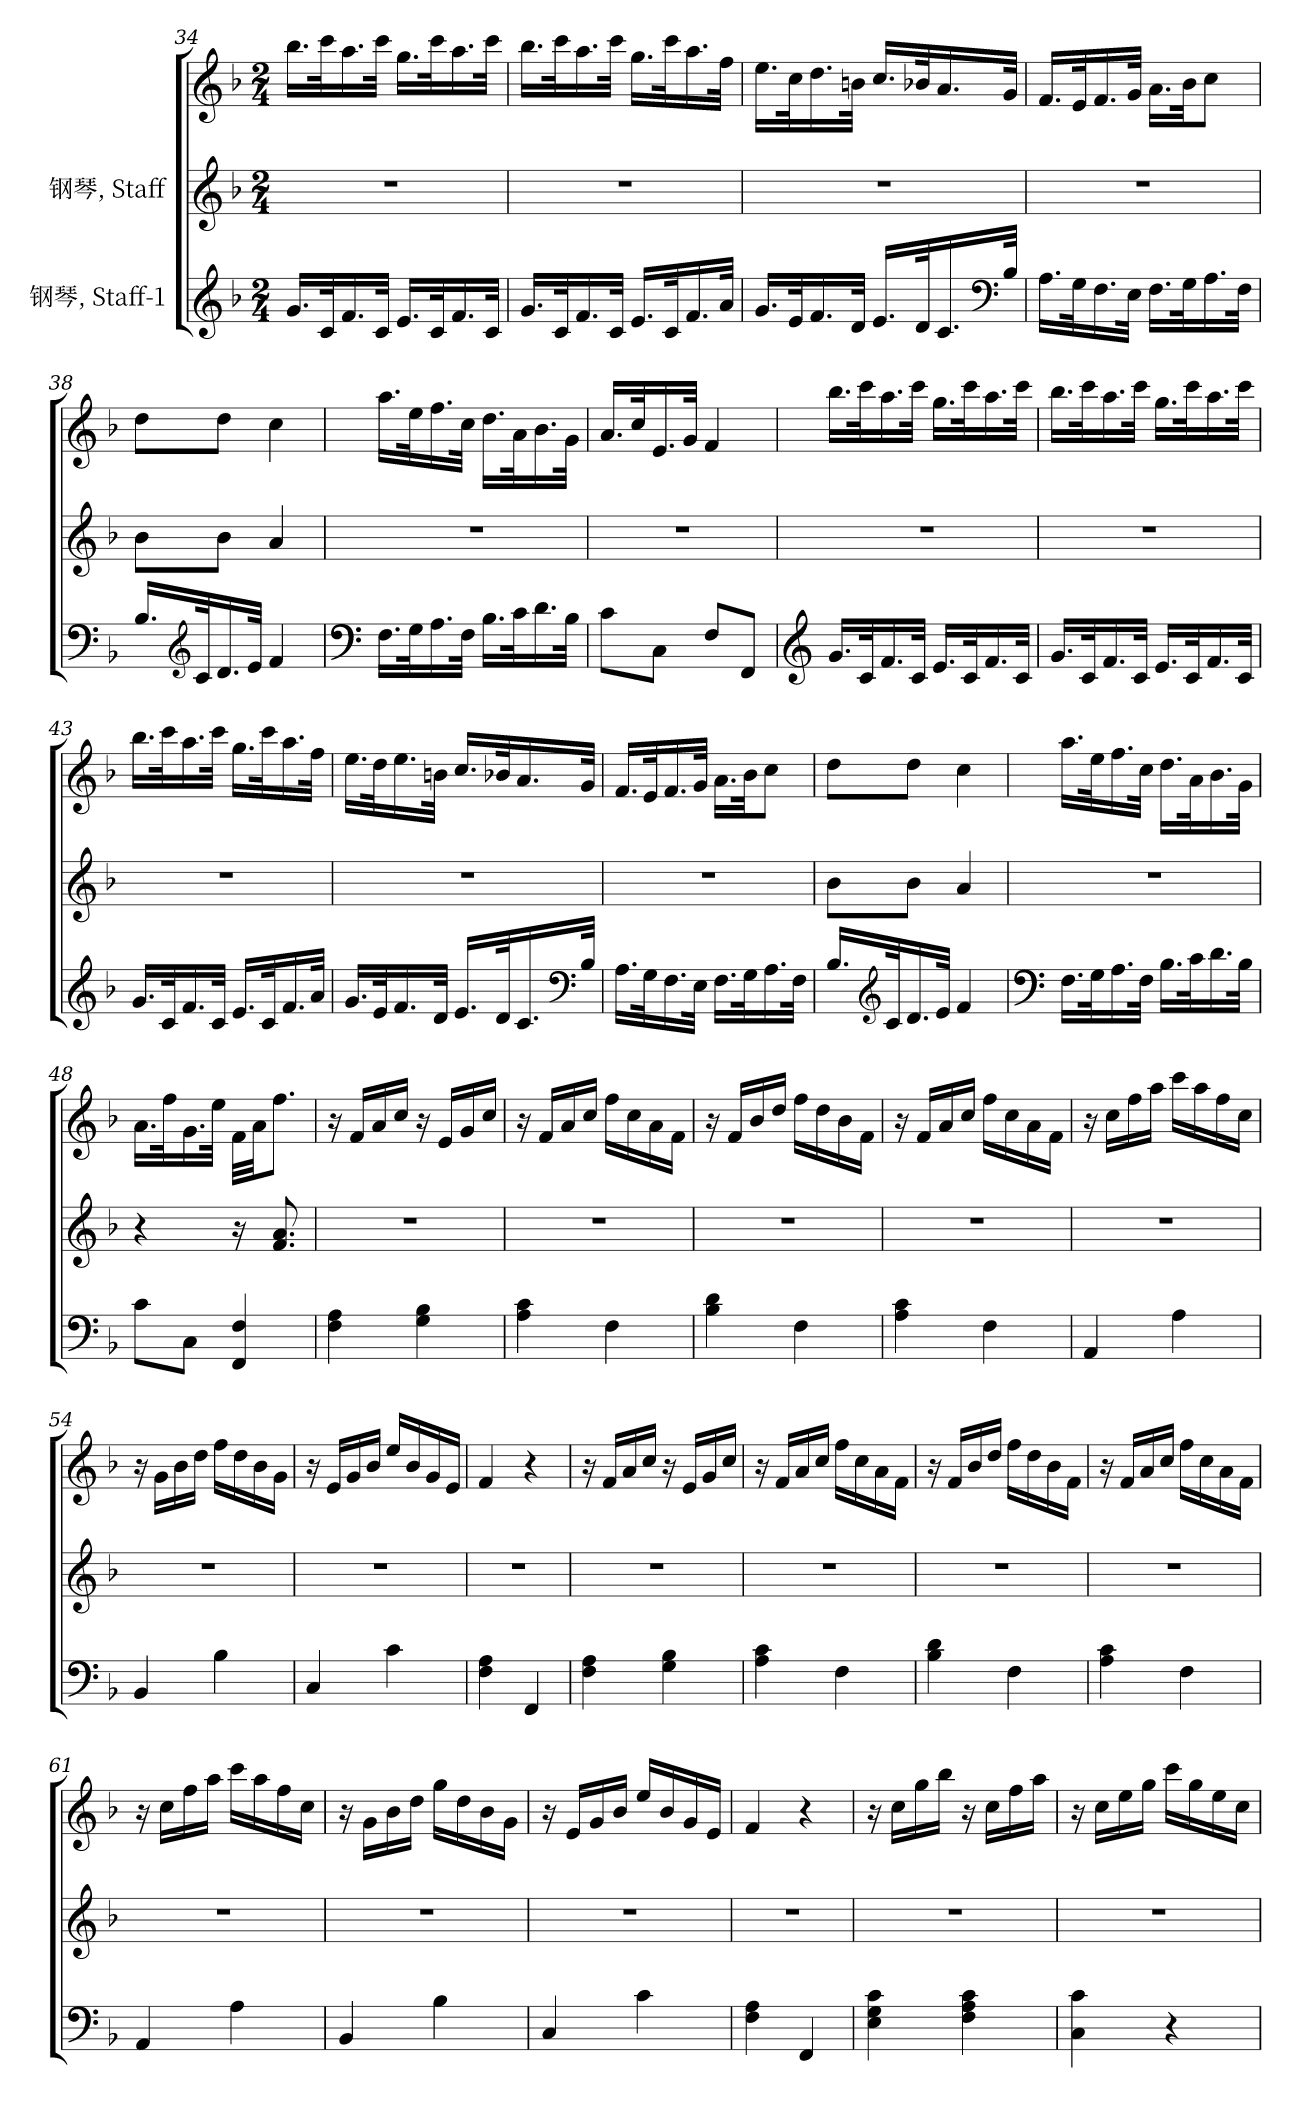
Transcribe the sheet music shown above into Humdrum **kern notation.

**kern	**kern	**kern
*part2	*part1	*part1
*staff3	*staff2	*staff1
*I"钢琴, Staff-1	*I"钢琴, Staff	*
*clefG2	*clefG2	*clefG2
*k[b-]	*k[b-]	*k[b-]
*M2/4	*M2/4	*M2/4
=34	=34	=34
16.g/LL	2r	16.bb-\LL
32c/K	.	32ccc\K
16.f/	.	16.aa\
32c/JJk	.	32ccc\JJk
16.e/LL	.	16.gg\LL
32c/K	.	32ccc\K
16.f/	.	16.aa\
32c/JJk	.	32ccc\JJk
!!LO:LB:g=z
=35	=35	=35
16.g/LL	2r	16.bb-\LL
32c/K	.	32ccc\K
16.f/	.	16.aa\
32c/JJk	.	32ccc\JJk
16.e/LL	.	16.gg\LL
32c/K	.	32ccc\K
16.f/	.	16.aa\
32a/JJk	.	32ff\JJk
=36	=36	=36
16.g/LL	2r	16.ee\LL
32e/K	.	32cc\K
16.f/	.	16.dd\
32d/JJk	.	32bn\JJk
16.e/LL	.	16.cc/LL
32d/K	.	32b-X/K
16.c/	.	16.a/
*clefF4	*	*
32B-/JJk	.	32g/JJk
=37	=37	=37
*	*	*MM115
16.A\LL	2r	16.f/LL
32G\K	.	32e/K
16.F\	.	16.f/
32E\JJk	.	32g/JJk
16.F\LL	.	16.a\LL
32G\K	.	32b-\JK
16.A\	.	8cc\J
32F\JJk	.	.
!!LO:LB:g=z
=38	=38	=38
16.B-/LL	8b-\L	8dd\L
*clefG2	*	*
32c/K	.	.
16.d/	8b-\J	8dd\J
32e/JJk	.	.
4f/	4a/	4cc\
=39	=39	=39
*clefF4	*	*
16.F\LL	2r	16.aa\LL
32G\K	.	32ee\K
16.A\	.	16.ff\
32F\JJk	.	32cc\JJk
16.B-\LL	.	16.dd\LL
32c\K	.	32a\K
16.d\	.	16.b-\
32B-\JJk	.	32g\JJk
=40	=40	=40
8c\L	2r	16.a/LL
.	.	32cc/K
8C\J	.	16.e/
.	.	32g/JJk
8F/L	.	4f/
8FF/J	.	.
=41	=41	=41
*clefG2	*	*
16.g/LL	2r	16.bb-\LL
32c/K	.	32ccc\K
16.f/	.	16.aa\
32c/JJk	.	32ccc\JJk
16.e/LL	.	16.gg\LL
32c/K	.	32ccc\K
16.f/	.	16.aa\
32c/JJk	.	32ccc\JJk
!!LO:PB:g=z
=42	=42	=42
16.g/LL	2r	16.bb-\LL
32c/K	.	32ccc\K
16.f/	.	16.aa\
32c/JJk	.	32ccc\JJk
16.e/LL	.	16.gg\LL
32c/K	.	32ccc\K
16.f/	.	16.aa\
32c/JJk	.	32ccc\JJk
=43	=43	=43
16.g/LL	2r	16.bb-\LL
32c/K	.	32ccc\K
16.f/	.	16.aa\
32c/JJk	.	32ccc\JJk
16.e/LL	.	16.gg\LL
32c/K	.	32ccc\K
16.f/	.	16.aa\
32a/JJk	.	32ff\JJk
=44	=44	=44
*	*	*MM105
16.g/LL	2r	16.ee\LL
32e/K	.	32dd\K
16.f/	.	16.ee\
32d/JJk	.	32bn\JJk
16.e/LL	.	16.cc/LL
32d/K	.	32b-X/K
16.c/	.	16.a/
*clefF4	*	*
32B-/JJk	.	32g/JJk
!!LO:LB:g=z
=45	=45	=45
16.A\LL	2r	16.f/LL
32G\K	.	32e/K
16.F\	.	16.f/
32E\JJk	.	32g/JJk
16.F\LL	.	16.a\LL
32G\K	.	32b-\JK
16.A\	.	8cc\J
32F\JJk	.	.
=46	=46	=46
16.B-/LL	8b-\L	8dd\L
*clefG2	*	*
32c/K	.	.
16.d/	8b-\J	8dd\J
32e/JJk	.	.
4f/	4a/	4cc\
=47	=47	=47
*clefF4	*	*
16.F\LL	2r	16.aa\LL
32G\K	.	32ee\K
16.A\	.	16.ff\
32F\JJk	.	32cc\JJk
16.B-\LL	.	16.dd\LL
32c\K	.	32a\K
16.d\	.	16.b-\
32B-\JJk	.	32g\JJk
=48	=48	=48
8c\L	4r	16.a\LL
.	.	32ff\K
8C\J	.	16.g\
.	.	32ee\JJk
4FF/ 4F/	16r	32f\LLL
.	.	32a\JJ
.	8.f/ 8.a/	8.ff\J
!!LO:LB:g=z
=49	=49	=49
*	*	*MM140
4F\ 4A\	2r	16r
.	.	16f/LL
.	.	16a/
.	.	16cc/JJ
4G\ 4B-\	.	16r
.	.	16e/LL
.	.	16g/
.	.	16cc/JJ
=50	=50	=50
4A\ 4c\	2r	16r
.	.	16f/LL
.	.	16a/
.	.	16cc/JJ
4F\	.	16ff\LL
.	.	16cc\
.	.	16a\
.	.	16f\JJ
=51	=51	=51
4B-\ 4d\	2r	16r
.	.	16f/LL
.	.	16b-/
.	.	16dd/JJ
4F\	.	16ff\LL
.	.	16dd\
.	.	16b-\
.	.	16f\JJ
=52	=52	=52
4A\ 4c\	2r	16r
.	.	16f/LL
.	.	16a/
.	.	16cc/JJ
4F\	.	16ff\LL
.	.	16cc\
.	.	16a\
.	.	16f\JJ
=53	=53	=53
4AA/	2r	16r
.	.	16cc\LL
.	.	16ff\
.	.	16aa\JJ
4A\	.	16ccc\LL
.	.	16aa\
.	.	16ff\
.	.	16cc\JJ
!!LO:LB:g=z
=54	=54	=54
4BB-/	2r	16r
.	.	16g\LL
.	.	16b-\
.	.	16dd\JJ
4B-\	.	16ff\LL
.	.	16dd\
.	.	16b-\
.	.	16g\JJ
=55	=55	=55
4C/	2r	16r
.	.	16e/LL
.	.	16g/
.	.	16b-/JJ
4c\	.	16ee/LL
.	.	16b-/
.	.	16g/
.	.	16e/JJ
=56	=56	=56
4F\ 4A\	2r	4f/
4FF/	.	4r
=57	=57	=57
4F\ 4A\	2r	16r
.	.	16f/LL
.	.	16a/
.	.	16cc/JJ
4G\ 4B-\	.	16r
.	.	16e/LL
.	.	16g/
.	.	16cc/JJ
=58	=58	=58
4A\ 4c\	2r	16r
.	.	16f/LL
.	.	16a/
.	.	16cc/JJ
4F\	.	16ff\LL
.	.	16cc\
.	.	16a\
.	.	16f\JJ
!!LO:PB:g=z
=59	=59	=59
4B-\ 4d\	2r	16r
.	.	16f/LL
.	.	16b-/
.	.	16dd/JJ
4F\	.	16ff\LL
.	.	16dd\
.	.	16b-\
.	.	16f\JJ
=60	=60	=60
4A\ 4c\	2r	16r
.	.	16f/LL
.	.	16a/
.	.	16cc/JJ
4F\	.	16ff\LL
.	.	16cc\
.	.	16a\
.	.	16f\JJ
=61	=61	=61
4AA/	2r	16r
.	.	16cc\LL
.	.	16ff\
.	.	16aa\JJ
4A\	.	16ccc\LL
.	.	16aa\
.	.	16ff\
.	.	16cc\JJ
=62	=62	=62
4BB-/	2r	16r
.	.	16g\LL
.	.	16b-\
.	.	16dd\JJ
4B-\	.	16gg\LL
.	.	16dd\
.	.	16b-\
.	.	16g\JJ
=63	=63	=63
4C/	2r	16r
.	.	16e/LL
.	.	16g/
.	.	16b-/JJ
4c\	.	16ee/LL
.	.	16b-/
.	.	16g/
.	.	16e/JJ
!!LO:LB:g=z
=64	=64	=64
4F\ 4A\	2r	4f/
4FF/	.	4r
=65	=65	=65
4E\ 4G\ 4c\	2r	16r
.	.	16cc\LL
.	.	16gg\
.	.	16bb-\JJ
4F\ 4A\ 4c\	.	16r
.	.	16cc\LL
.	.	16ff\
.	.	16aa\JJ
=66	=66	=66
4C\ 4c\	2r	16r
.	.	16cc\LL
.	.	16ee\
.	.	16gg\JJ
4r	.	16ccc\LL
.	.	16gg\
.	.	16ee\
.	.	16cc\JJ
=	=	=
*-	*-	*-
